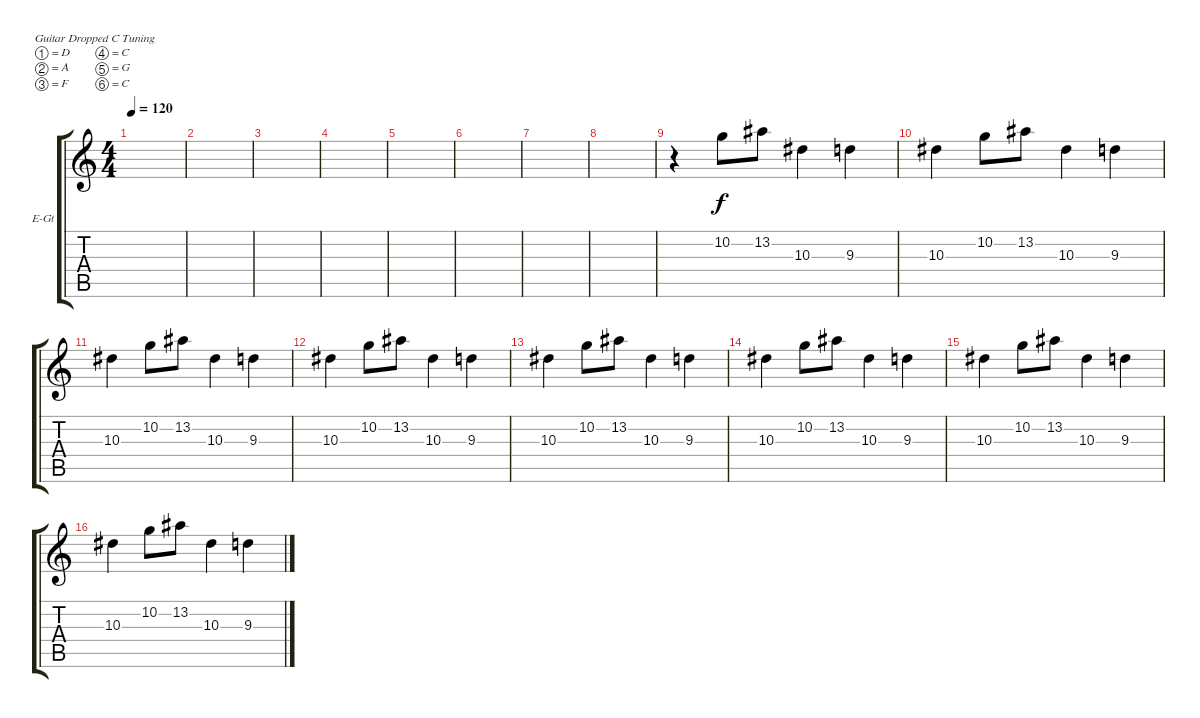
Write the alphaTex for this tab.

\bracketExtendMode groupsimilarinstruments
\firstSystemTrackNameOrientation horizontal
\otherSystemsTrackNameOrientation horizontal
\track ("Electric Guitar 2" "E-Gt") {instrument distortionguitar}
\staff {score tabs}
\tuning (D4 A3 F3 C3 G2 C2)
\ts (4 4)
\tempo 120
\clef g2
\ks c
|
|
|
|
|
|
|
|
r.4 10.2.8{dy f} 13.2.8 10.3.4 9.3.4 |
10.3.4 10.2.8 13.2.8 10.3.4 9.3.4 |
10.3.4 10.2.8 13.2.8 10.3.4 9.3.4 |
10.3.4 10.2.8 13.2.8 10.3.4 9.3.4 |
10.3.4 10.2.8 13.2.8 10.3.4 9.3.4 |
10.3.4 10.2.8 13.2.8 10.3.4 9.3.4 |
10.3.4 10.2.8 13.2.8 10.3.4 9.3.4 |
10.3.4 10.2.8 13.2.8 10.3.4 9.3.4
